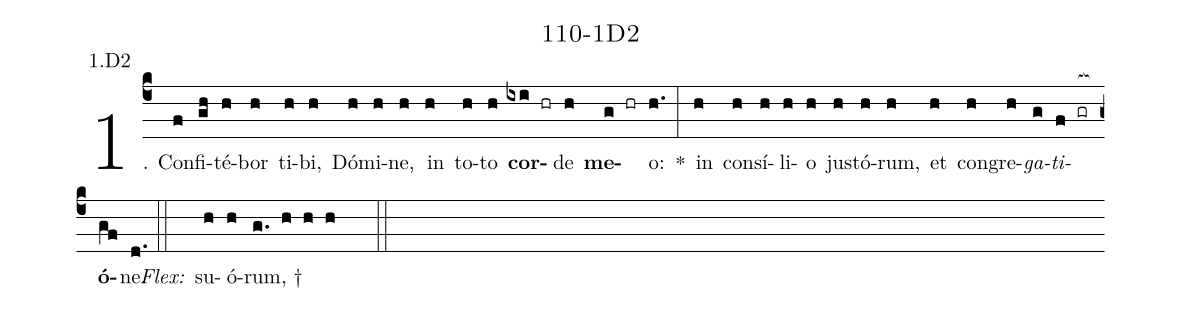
name: 110-1D2;
annotation: 1.D2;
%%
(c4)1. Con(f)fi(gh)té(h)bor(h) ti(h)bi,(h) Dó(h)mi(h)ne,(h) in(h) to(h)to(h) <b>cor</b>(ixi hr)de(h) <b>me</b>(g hr)o:(h.) *(:) in(h) con(h)sí(h)li(h)o(h) jus(h)tó(h)rum,(h) et(h) con(h)gre(h)<i>ga</i>(g)<i>ti</i>(f gr[ocb:1{])<b>ó</b>(gf[ocb:0}])ne.(d.) (::)
<i>Flex:</i>()  su(h)ó(h)rum, †(g. h h h  ::)
